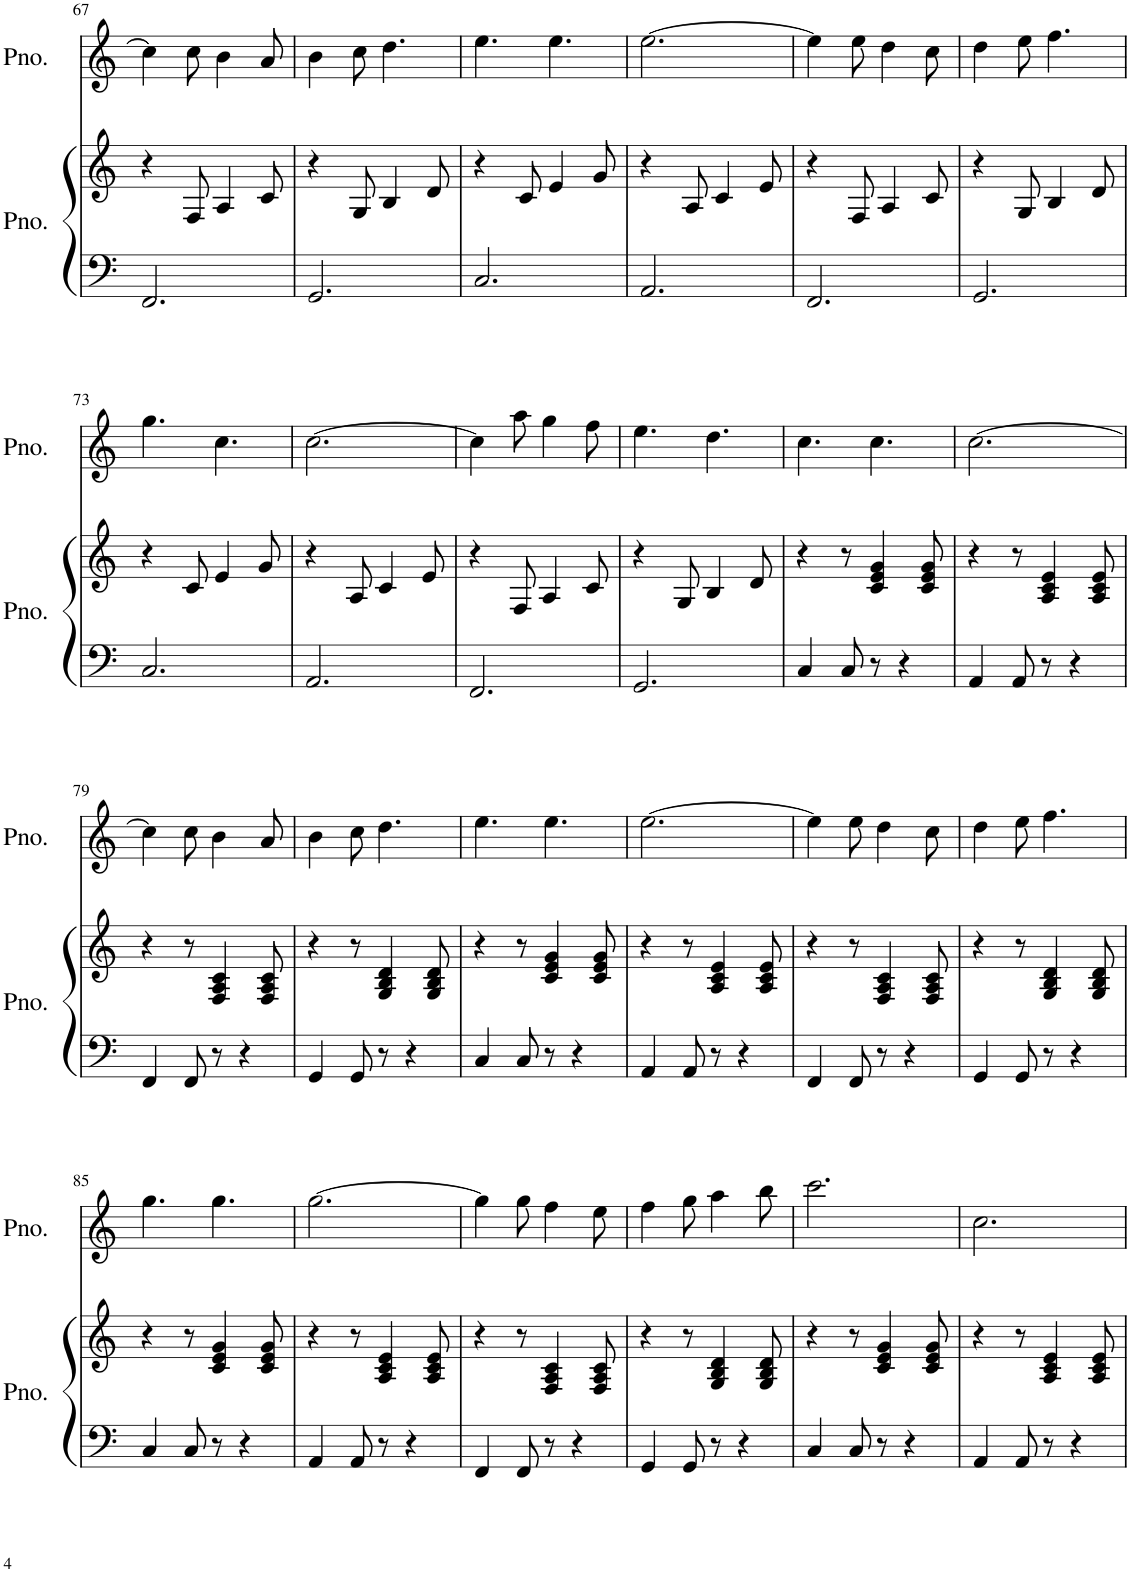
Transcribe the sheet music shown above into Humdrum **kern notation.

**kern	**kern	**kern
*part2	*part2	*part1
*staff3	*staff2	*staff1
*I"Piano	*	*I"Piano
*I'Pno.	*	*I'Pno.
!!LO:PB:g=z
*clefF4	*clefG2	*clefG2
*k[]	*k[]	*k[]
*M6/8	*M6/8	*M6/8
=67	=67	=67
2.FF/	4r	4cc\]
.	8F/	8cc\
.	4A/	4b\
.	8c/	8a/
=68	=68	=68
2.GG/	4r	4b\
.	8G/	8cc\
.	4B/	4.dd\
.	8d/	.
=69	=69	=69
2.C/	4r	4.ee\
.	8c/	.
.	4e/	4.ee\
.	8g/	.
=70	=70	=70
2.AA/	4r	[2.ee\
.	8A/	.
.	4c/	.
.	8e/	.
=71	=71	=71
2.FF/	4r	4ee\]
.	8F/	8ee\
.	4A/	4dd\
.	8c/	8cc\
=72	=72	=72
2.GG/	4r	4dd\
.	8G/	8ee\
.	4B/	4.ff\
.	8d/	.
!!LO:LB:g=z
=73	=73	=73
2.C/	4r	4.gg\
.	8c/	.
.	4e/	4.cc\
.	8g/	.
=74	=74	=74
2.AA/	4r	[2.cc\
.	8A/	.
.	4c/	.
.	8e/	.
=75	=75	=75
2.FF/	4r	4cc\]
.	8F/	8aa\
.	4A/	4gg\
.	8c/	8ff\
=76	=76	=76
2.GG/	4r	4.ee\
.	8G/	.
.	4B/	4.dd\
.	8d/	.
=77	=77	=77
4C/	4r	4.cc\
8C/	8r	.
8r	4c/ 4e/ 4g/	4.cc\
4r	.	.
.	8c/ 8e/ 8g/	.
=78	=78	=78
4AA/	4r	[2.cc\
8AA/	8r	.
8r	4A/ 4c/ 4e/	.
4r	.	.
.	8A/ 8c/ 8e/	.
!!LO:LB:g=z
=79	=79	=79
4FF/	4r	4cc\]
8FF/	8r	8cc\
8r	4F/ 4A/ 4c/	4b\
4r	.	.
.	8F/ 8A/ 8c/	8a/
=80	=80	=80
4GG/	4r	4b\
8GG/	8r	8cc\
8r	4G/ 4B/ 4d/	4.dd\
4r	.	.
.	8G/ 8B/ 8d/	.
=81	=81	=81
4C/	4r	4.ee\
8C/	8r	.
8r	4c/ 4e/ 4g/	4.ee\
4r	.	.
.	8c/ 8e/ 8g/	.
=82	=82	=82
4AA/	4r	[2.ee\
8AA/	8r	.
8r	4A/ 4c/ 4e/	.
4r	.	.
.	8A/ 8c/ 8e/	.
=83	=83	=83
4FF/	4r	4ee\]
8FF/	8r	8ee\
8r	4F/ 4A/ 4c/	4dd\
4r	.	.
.	8F/ 8A/ 8c/	8cc\
=84	=84	=84
4GG/	4r	4dd\
8GG/	8r	8ee\
8r	4G/ 4B/ 4d/	4.ff\
4r	.	.
.	8G/ 8B/ 8d/	.
!!LO:LB:g=z
=85	=85	=85
4C/	4r	4.gg\
8C/	8r	.
8r	4c/ 4e/ 4g/	4.gg\
4r	.	.
.	8c/ 8e/ 8g/	.
=86	=86	=86
4AA/	4r	[2.gg\
8AA/	8r	.
8r	4A/ 4c/ 4e/	.
4r	.	.
.	8A/ 8c/ 8e/	.
=87	=87	=87
4FF/	4r	4gg\]
8FF/	8r	8gg\
8r	4F/ 4A/ 4c/	4ff\
4r	.	.
.	8F/ 8A/ 8c/	8ee\
=88	=88	=88
4GG/	4r	4ff\
8GG/	8r	8gg\
8r	4G/ 4B/ 4d/	4aa\
4r	.	.
.	8G/ 8B/ 8d/	8bb\
=89	=89	=89
4C/	4r	2.ccc\
8C/	8r	.
8r	4c/ 4e/ 4g/	.
4r	.	.
.	8c/ 8e/ 8g/	.
=90	=90	=90
4AA/	4r	2.cc\
8AA/	8r	.
8r	4A/ 4c/ 4e/	.
4r	.	.
.	8A/ 8c/ 8e/	.
=	=	=
*-	*-	*-
